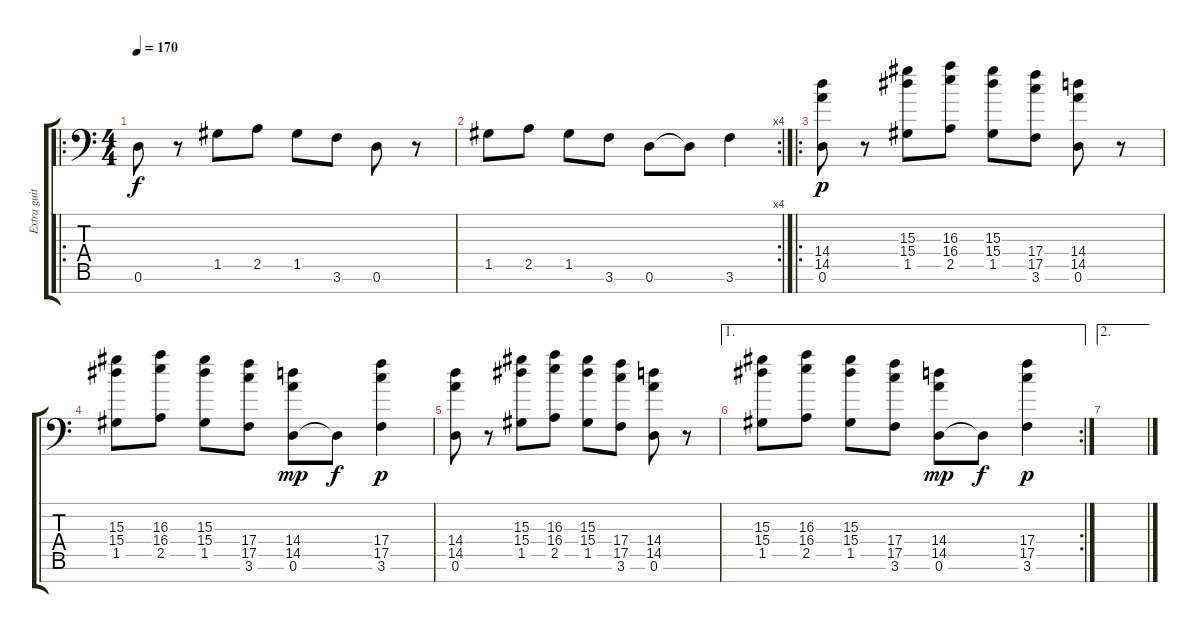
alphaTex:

\track ("Extra guitar" "Extra guit") {instrument distortionguitar}
\staff {score tabs}
\tuning (D4 A3 F3 C3 G2 D2 A1) {hide}
\ro
\ts (4 4)
\tempo 170
\clef f4
\ks c
0.6.8{dy f} r.8 1.5.8 2.5.8 1.5.8 3.6.8 0.6.8 r.8 |
\rc 4
1.5.8 2.5.8 1.5.8 3.6.8 0.6.8 0.6{t}.8 3.6.4 |
\ro
(14.4 14.5 0.6).8{dy p} r.8 (15.3 15.4 1.5).8 (16.3 16.4 2.5).8 (15.3 15.4 1.5).8 (17.4 17.5 3.6).8 (14.4 14.5 0.6).8 r.8 |
(15.3 15.4 1.5).8 (16.3 16.4 2.5).8 (15.3 15.4 1.5).8 (17.4 17.5 3.6).8 (14.4 14.5 0.6).8{dy mp} 0.6{t}.8{dy f} (17.4 17.5 3.6).4{dy p} |
(14.4 14.5 0.6).8 r.8 (15.3 15.4 1.5).8 (16.3 16.4 2.5).8 (15.3 15.4 1.5).8 (17.4 17.5 3.6).8 (14.4 14.5 0.6).8 r.8 |
\ae 1
\rc 2
(15.3 15.4 1.5).8 (16.3 16.4 2.5).8 (15.3 15.4 1.5).8 (17.4 17.5 3.6).8 (14.4 14.5 0.6).8{dy mp} 0.6{t}.8{dy f} (17.4 17.5 3.6).4{dy p} |
\ae 2
